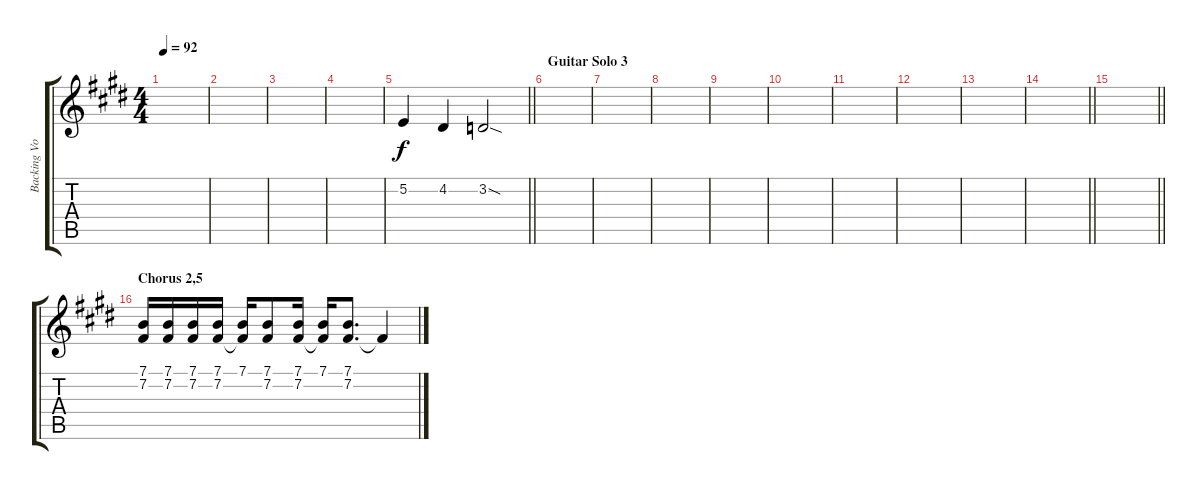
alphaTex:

\track ("Backing Vocals" "Backing Vo") {instrument lead1square}
\staff {score tabs}
\tuning (E4 B3 G3 D3 A2 E2) {hide}
\ts (4 4)
\tempo 92
\clef g2
\ks e
|
|
|
|
\barLineRight lightlight
5.2.4 4.2.4 3.2{sod}.2 |
\section ("" "Guitar Solo 3")
|
|
|
|
|
|
|
|
\barLineRight lightlight
|
\barLineRight lightlight
|
\section ("" "Chorus 2,5")
(7.1 7.2).16 (7.1 7.2).16 (7.1 7.2).16 (7.1 7.2).16 (7.1 7.2{t}).16 (7.1 7.2).8 (7.1 7.2).16 (7.1 7.2{t}).16 (7.1 7.2).8{d} 7.2{t}.4
